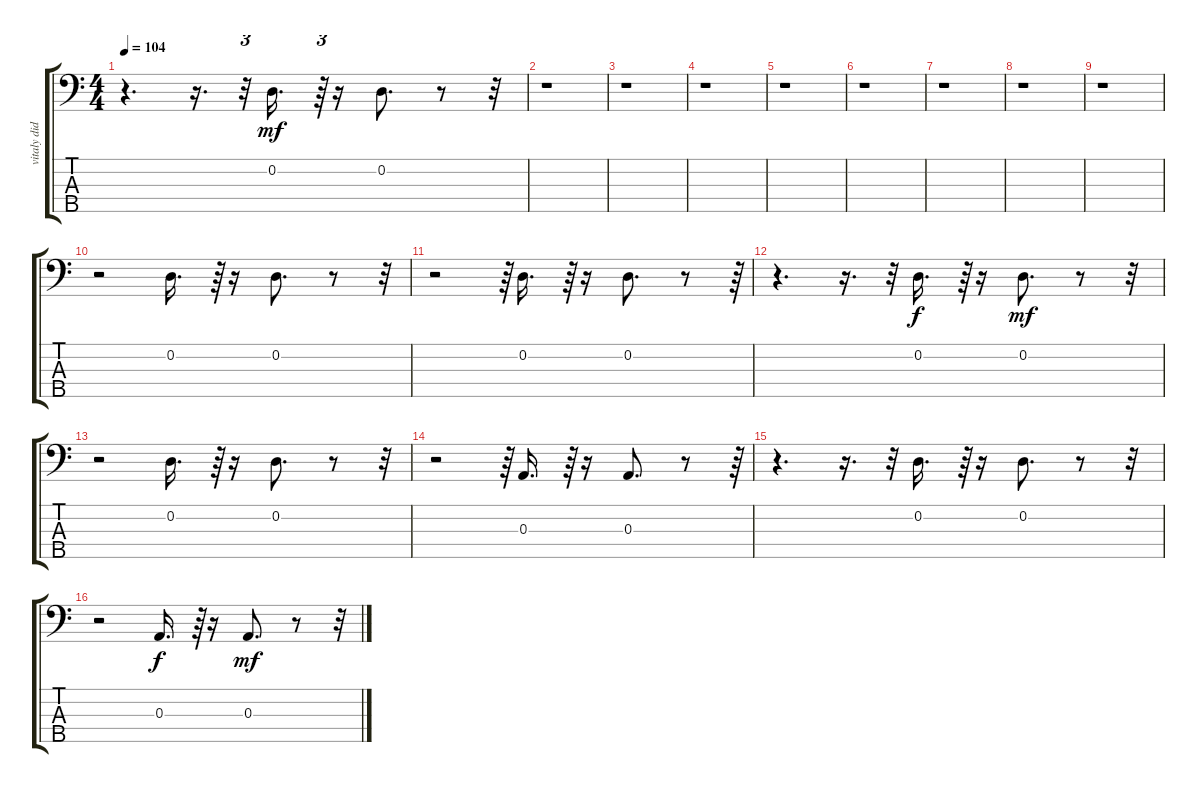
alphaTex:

\track ("vitaly didyk" "vitaly did") {instrument acousticbass}
\staff {score tabs}
\tuning (G2 D2 A1 E1 B0) {hide}
\ts (4 4)
\tempo 104
\clef f4
\ks c
r.4{d dy mf} r.16{d} r.32{tu (3 2)} 0.2.16{d} r.64{tu (3 2)} r.16 0.2.8{d} r.8 r.32 |
r.1 |
r.1 |
r.1 |
r.1 |
r.1 |
r.1 |
r.1 |
r.1 |
r.2 0.2.16{d} r.64{tu (3 2)} r.16 0.2.8{d} r.8 r.32{tu (3 2)} |
r.2 r.64{tu (3 2)} 0.2.16{d} r.64{tu (3 2)} r.16 0.2.8{d} r.8 r.64{tu (3 2)} |
r.4{d} r.16{d} r.32{tu (3 2)} 0.2.16{d dy f} r.64{tu (3 2)} r.16 0.2.8{d dy mf} r.8 r.32 |
r.2 0.2.16{d} r.64{tu (3 2)} r.16 0.2.8{d} r.8 r.32{tu (3 2)} |
r.2 r.64{tu (3 2)} 0.3.16{d} r.64{tu (3 2)} r.16 0.3.8{d} r.8 r.64{tu (3 2)} |
r.4{d} r.16{d} r.32{tu (3 2)} 0.2.16{d} r.64{tu (3 2)} r.16 0.2.8{d} r.8 r.32 |
r.2 0.3.16{d dy f} r.64{tu (3 2)} r.16 0.3.8{d dy mf} r.8 r.32{tu (3 2)}
